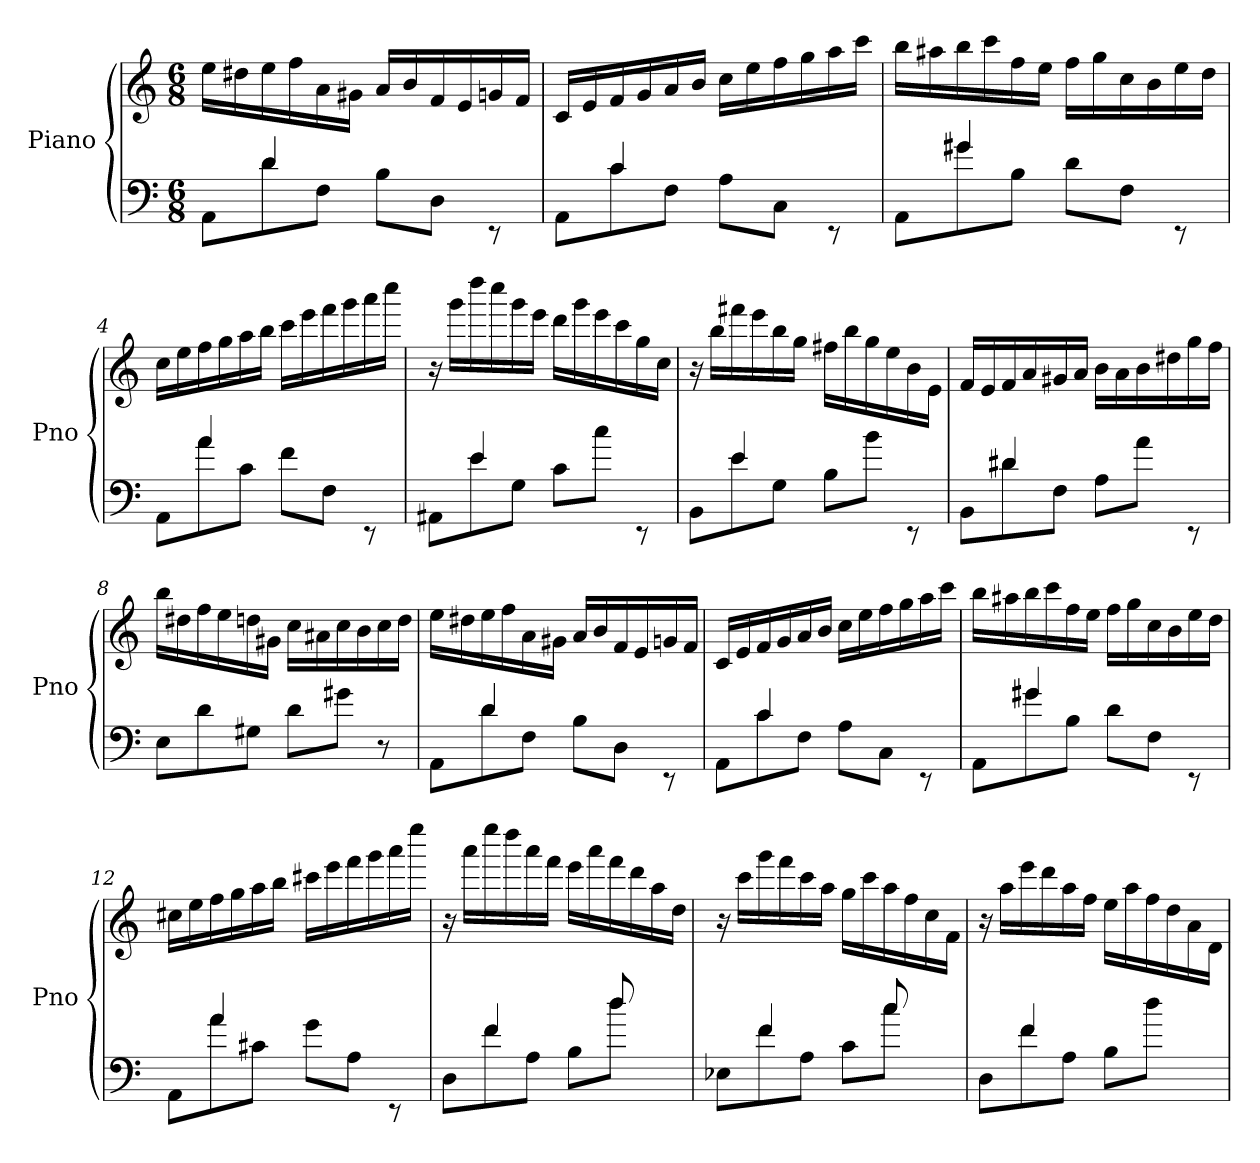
**kern	**kern
*part1	*part1
*staff2	*staff1
*I"Piano	*
*I'Pno	*
*clefF4	*clefG2
*k[]	*k[]
*a:	*a:
*M6/8	*M6/8
=1	=1
*^	*
8ryy	8AAL	16eeLL
.	.	16dd#X
4d	8d	16ee
.	.	16ff
.	8FJ	16a
.	.	16g#XJJ
4.dyy	8BL	16aLL
.	.	16b
.	8DJ	16f
.	.	16e
.	8rEE	16gn
.	.	16fJJ
=2	=2	=2
8ryy	8AAL	16cLL
.	.	16e
4c	8c	16f
.	.	16g
.	8FJ	16a
.	.	16bJJ
4.ryy	8AL	16ccLL
.	.	16ee
.	8CJ	16ff
.	.	16gg
.	8rEE	16aa
.	.	16cccJJ
=3	=3	=3
8ryy	8AAL	16bbLL
.	.	16aa#X
4g#X	8g#X	16bb
.	.	16ccc
.	8BJ	16ff
.	.	16eeJJ
4.ryy	8dL	16ffLL
.	.	16gg
.	8FJ	16cc
.	.	16b
.	8rEE	16ee
.	.	16ddJJ
=4	=4	=4
8ryy	8AAL	16ccLL
.	.	16ee
4a	8a	16ff
.	.	16gg
.	8cJ	16aa
.	.	16bbJJ
4.ryy	8fL	16cccLL
.	.	16eee
.	8FJ	16fff
.	.	16ggg
.	8rEE	16aaa
.	.	16ccccJJ
=5	=5	=5
8ryy	8AA#XL	16r
.	.	16gggLL
4e	8e	16dddd
.	.	16cccc
.	8GJ	16ggg
.	.	16eeeJJ
4.ryy	8cL	16dddLL
.	.	16ggg
.	8ccJ	16eee
.	.	16ccc
.	8rEE	16gg
.	.	16ccJJ
=6	=6	=6
8ryy	8BBL	16r
.	.	16bbLL
4e	8e	16fff#X
.	.	16eee
.	8GJ	16bb
.	.	16ggJJ
4.ryy	8BL	16ff#XLL
.	.	16bb
.	8bJ	16gg
.	.	16ee
.	8rEE	16b
.	.	16eJJ
=7	=7	=7
8ryy	8BBL	16fLL
.	.	16e
4d#X	8d#X	16f
.	.	16a
.	8FJ	16g#X
.	.	16aJJ
4.ryy	8AL	16bLL
.	.	16a
.	8aJ	16b
.	.	16dd#X
.	8rEE	16gg
.	.	16ffJJ
*v	*v	*
=8	=8
8EL	16bbLL
.	16dd#X
8d	16ff
.	16ee
8G#XJ	16ddn
.	16g#XJJ
8dL	16ccLL
.	16a#X
8g#XJ	16cc
.	16b
8r	16cc
.	16ddJJ
=9	=9
*^	*
8ryy	8AAL	16eeLL
.	.	16dd#X
4d	8d	16ee
.	.	16ff
.	8FJ	16a
.	.	16g#XJJ
4.dyy	8BL	16aLL
.	.	16b
.	8DJ	16f
.	.	16e
.	8rEE	16gn
.	.	16fJJ
=10	=10	=10
8ryy	8AAL	16cLL
.	.	16e
4c	8c	16f
.	.	16g
.	8FJ	16a
.	.	16bJJ
4.ryy	8AL	16ccLL
.	.	16ee
.	8CJ	16ff
.	.	16gg
.	8rEE	16aa
.	.	16cccJJ
=11	=11	=11
8ryy	8AAL	16bbLL
.	.	16aa#X
4g#X	8g#X	16bb
.	.	16ccc
.	8BJ	16ff
.	.	16eeJJ
4.ryy	8dL	16ffLL
.	.	16gg
.	8FJ	16cc
.	.	16b
.	8rEE	16ee
.	.	16ddJJ
=12	=12	=12
8ryy	8AAL	16cc#XLL
.	.	16ee
4a	8a	16ff
.	.	16gg
.	8c#XJ	16aa
.	.	16bbJJ
4.ryy	8gL	16ccc#XLL
.	.	16eee
.	8AJ	16fff
.	.	16ggg
.	8rEE	16aaa
.	.	16eeeeJJ
=13	=13	=13
8ryy	8DL	16r
.	.	16aaaLL
4f	8f	16eeee
.	.	16dddd
.	8AJ	16aaa
.	.	16fffJJ
8ryy	8BL	16eeeLL
.	.	16aaa
8dd	8ddJ	16fff
.	.	16ddd
8ryy	8ryy	16aa
.	.	16ddJJ
=14	=14	=14
8ryy	8E-XL	16r
.	.	16cccLL
4f	8f	16ggg
.	.	16fff
.	8AJ	16ccc
.	.	16aaJJ
8ryy	8cL	16ggLL
.	.	16ccc
8cc	8ccJ	16aa
.	.	16ff
8ryy	8ryy	16cc
.	.	16fJJ
=15	=15	=15
8ryy	8DL	16r
.	.	16aaLL
4f	8f	16eee
.	.	16ddd
.	8AJ	16aa
.	.	16ffJJ
8ryy	8BL	16eeLL
.	.	16aa
8ryy	8ddJ	16ff
.	.	16dd
8ryy	8ryy	16a
.	.	16dJJ
*v	*v	*
=	=
*-	*-
